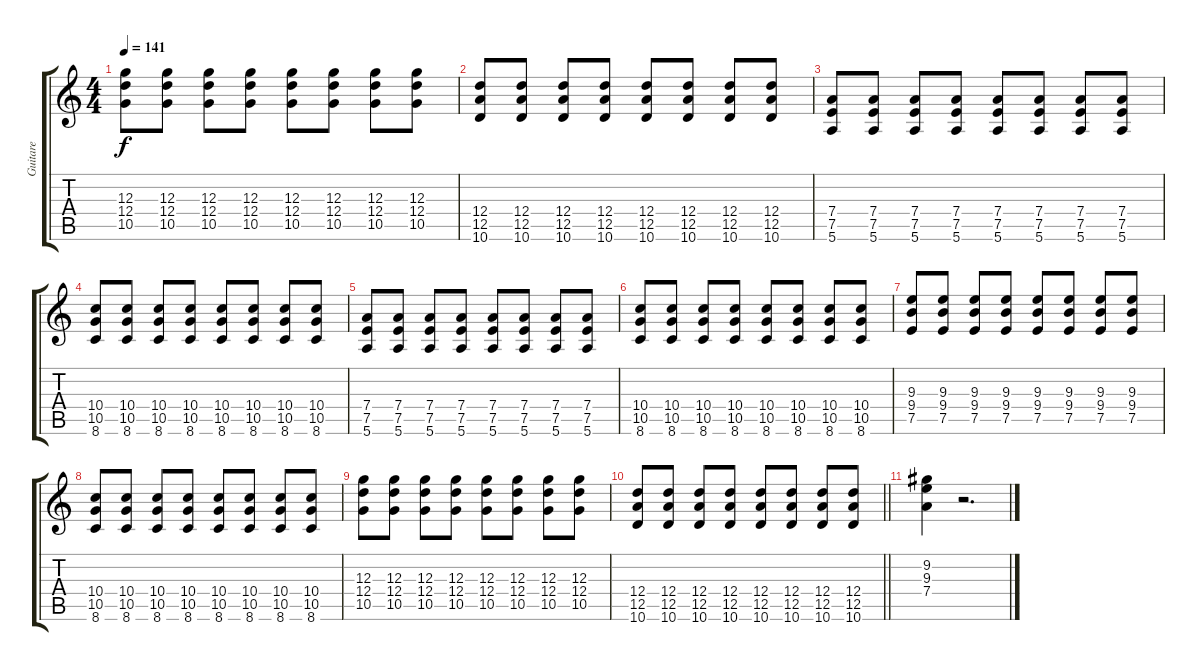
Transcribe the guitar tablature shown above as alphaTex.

\track ("Guitare" "Guitare") {instrument distortionguitar}
\staff {score tabs}
\tuning (E4 B3 G3 D3 A2 E2) {hide}
\ts (4 4)
\tempo 141
\clef g2
\ks c
(12.3 12.4 10.5).8{dy f} (12.3 12.4 10.5).8 (12.3 12.4 10.5).8 (12.3 12.4 10.5).8 (12.3 12.4 10.5).8 (12.3 12.4 10.5).8 (12.3 12.4 10.5).8 (12.3 12.4 10.5).8 |
(12.4 12.5 10.6).8 (12.4 12.5 10.6).8 (12.4 12.5 10.6).8 (12.4 12.5 10.6).8 (12.4 12.5 10.6).8 (12.4 12.5 10.6).8 (12.4 12.5 10.6).8 (12.4 12.5 10.6).8 |
(7.4 7.5 5.6).8 (7.4 7.5 5.6).8 (7.4 7.5 5.6).8 (7.4 7.5 5.6).8 (7.4 7.5 5.6).8 (7.4 7.5 5.6).8 (7.4 7.5 5.6).8 (7.4 7.5 5.6).8 |
(10.4 10.5 8.6).8 (10.4 10.5 8.6).8 (10.4 10.5 8.6).8 (10.4 10.5 8.6).8 (10.4 10.5 8.6).8 (10.4 10.5 8.6).8 (10.4 10.5 8.6).8 (10.4 10.5 8.6).8 |
(7.4 7.5 5.6).8 (7.4 7.5 5.6).8 (7.4 7.5 5.6).8 (7.4 7.5 5.6).8 (7.4 7.5 5.6).8 (7.4 7.5 5.6).8 (7.4 7.5 5.6).8 (7.4 7.5 5.6).8 |
(10.4 10.5 8.6).8 (10.4 10.5 8.6).8 (10.4 10.5 8.6).8 (10.4 10.5 8.6).8 (10.4 10.5 8.6).8 (10.4 10.5 8.6).8 (10.4 10.5 8.6).8 (10.4 10.5 8.6).8 |
(9.3 9.4 7.5).8 (9.3 9.4 7.5).8 (9.3 9.4 7.5).8 (9.3 9.4 7.5).8 (9.3 9.4 7.5).8 (9.3 9.4 7.5).8 (9.3 9.4 7.5).8 (9.3 9.4 7.5).8 |
(10.4 10.5 8.6).8 (10.4 10.5 8.6).8 (10.4 10.5 8.6).8 (10.4 10.5 8.6).8 (10.4 10.5 8.6).8 (10.4 10.5 8.6).8 (10.4 10.5 8.6).8 (10.4 10.5 8.6).8 |
(12.3 12.4 10.5).8 (12.3 12.4 10.5).8 (12.3 12.4 10.5).8 (12.3 12.4 10.5).8 (12.3 12.4 10.5).8 (12.3 12.4 10.5).8 (12.3 12.4 10.5).8 (12.3 12.4 10.5).8 |
\barLineRight lightlight
(12.4 12.5 10.6).8 (12.4 12.5 10.6).8 (12.4 12.5 10.6).8 (12.4 12.5 10.6).8 (12.4 12.5 10.6).8 (12.4 12.5 10.6).8 (12.4 12.5 10.6).8 (12.4 12.5 10.6).8 |
(9.2 9.3 7.4).4 r.2{d}
